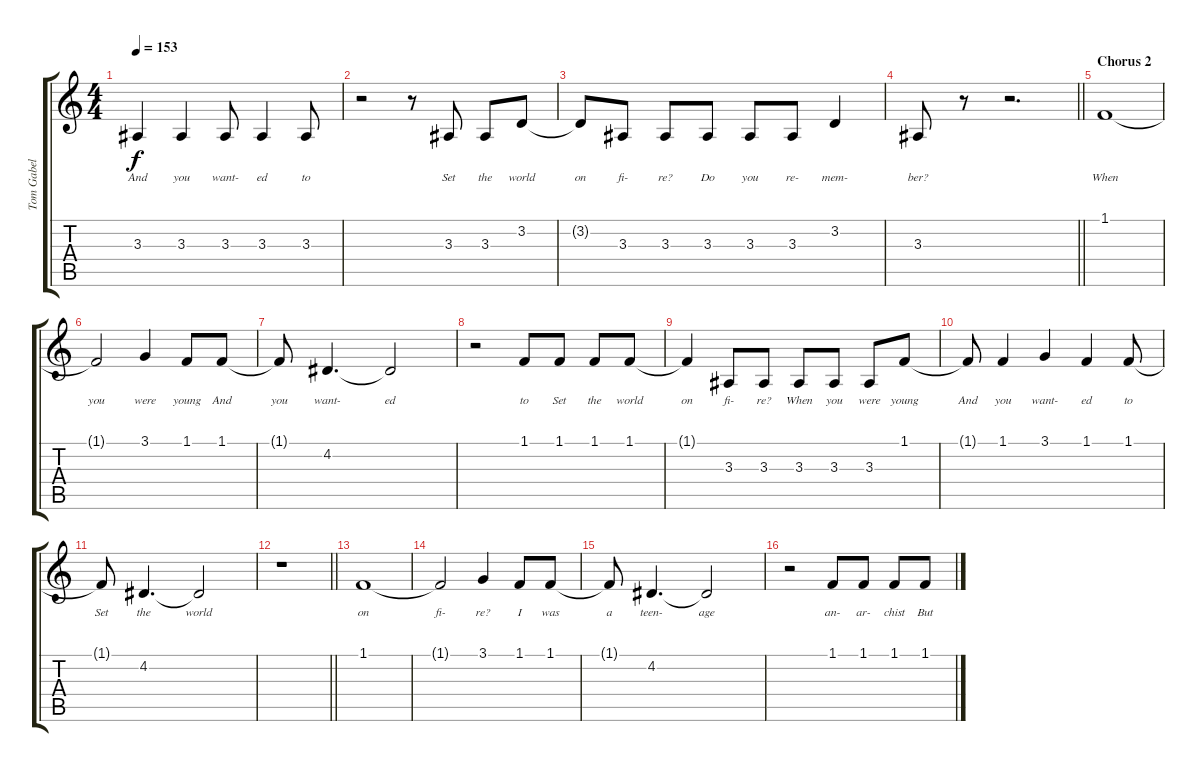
\track ("Tom Gabel (Vocals)" "Tom Gabel ") {instrument oboe}
\staff {score tabs}
\tuning (E4 B3 G3 D3 A2 E2) {hide}
\ts (4 4)
\tempo 153
\clef g2
\ks c
3.3.4{lyrics (0 "And") lyrics (1 "") lyrics (2 "") lyrics (3 "") lyrics (4 "") dy f} 3.3.4{lyrics (0 "you") lyrics (1 "") lyrics (2 "") lyrics (3 "") lyrics (4 "")} 3.3.8{lyrics (0 "want-") lyrics (1 "") lyrics (2 "") lyrics (3 "") lyrics (4 "")} 3.3.4{lyrics (0 "ed") lyrics (1 "") lyrics (2 "") lyrics (3 "") lyrics (4 "")} 3.3.8{lyrics (0 "to") lyrics (1 "") lyrics (2 "") lyrics (3 "") lyrics (4 "")} |
r.2 r.8 3.3.8{lyrics (0 "Set") lyrics (1 "") lyrics (2 "") lyrics (3 "") lyrics (4 "")} 3.3.8{lyrics (0 "the") lyrics (1 "") lyrics (2 "") lyrics (3 "") lyrics (4 "")} 3.2.8{lyrics (0 "world") lyrics (1 "") lyrics (2 "") lyrics (3 "") lyrics (4 "")} |
3.2{t}.8{lyrics (0 "on") lyrics (1 "") lyrics (2 "") lyrics (3 "") lyrics (4 "")} 3.3.8{lyrics (0 "fi-") lyrics (1 "") lyrics (2 "") lyrics (3 "") lyrics (4 "")} 3.3.8{lyrics (0 "re?") lyrics (1 "") lyrics (2 "") lyrics (3 "") lyrics (4 "")} 3.3.8{lyrics (0 "Do") lyrics (1 "") lyrics (2 "") lyrics (3 "") lyrics (4 "")} 3.3.8{lyrics (0 "you") lyrics (1 "") lyrics (2 "") lyrics (3 "") lyrics (4 "")} 3.3.8{lyrics (0 "re-") lyrics (1 "") lyrics (2 "") lyrics (3 "") lyrics (4 "")} 3.2.4{lyrics (0 "mem-") lyrics (1 "") lyrics (2 "") lyrics (3 "") lyrics (4 "")} |
\barLineRight lightlight
3.3.8{lyrics (0 "ber?") lyrics (1 "") lyrics (2 "") lyrics (3 "") lyrics (4 "")} r.8 r.2{d} |
\section ("" "Chorus 2")
1.1.1{lyrics (0 "When") lyrics (1 "") lyrics (2 "") lyrics (3 "") lyrics (4 "")} |
1.1{t}.2{lyrics (0 "you") lyrics (1 "") lyrics (2 "") lyrics (3 "") lyrics (4 "")} 3.1.4{lyrics (0 "were") lyrics (1 "") lyrics (2 "") lyrics (3 "") lyrics (4 "")} 1.1.8{lyrics (0 "young") lyrics (1 "") lyrics (2 "") lyrics (3 "") lyrics (4 "")} 1.1.8{lyrics (0 "And") lyrics (1 "") lyrics (2 "") lyrics (3 "") lyrics (4 "")} |
1.1{t}.8{lyrics (0 "you") lyrics (1 "") lyrics (2 "") lyrics (3 "") lyrics (4 "")} 4.2.4{d lyrics (0 "want-") lyrics (1 "") lyrics (2 "") lyrics (3 "") lyrics (4 "")} 4.2{t}.2{lyrics (0 "ed") lyrics (1 "") lyrics (2 "") lyrics (3 "") lyrics (4 "")} |
r.2 1.1.8{lyrics (0 "to") lyrics (1 "") lyrics (2 "") lyrics (3 "") lyrics (4 "")} 1.1.8{lyrics (0 "Set") lyrics (1 "") lyrics (2 "") lyrics (3 "") lyrics (4 "")} 1.1.8{lyrics (0 "the") lyrics (1 "") lyrics (2 "") lyrics (3 "") lyrics (4 "")} 1.1.8{lyrics (0 "world") lyrics (1 "") lyrics (2 "") lyrics (3 "") lyrics (4 "")} |
1.1{t}.4{lyrics (0 "on") lyrics (1 "") lyrics (2 "") lyrics (3 "") lyrics (4 "")} 3.3.8{lyrics (0 "fi-") lyrics (1 "") lyrics (2 "") lyrics (3 "") lyrics (4 "")} 3.3.8{lyrics (0 "re?") lyrics (1 "") lyrics (2 "") lyrics (3 "") lyrics (4 "")} 3.3.8{lyrics (0 "When") lyrics (1 "") lyrics (2 "") lyrics (3 "") lyrics (4 "")} 3.3.8{lyrics (0 "you") lyrics (1 "") lyrics (2 "") lyrics (3 "") lyrics (4 "")} 3.3.8{lyrics (0 "were") lyrics (1 "") lyrics (2 "") lyrics (3 "") lyrics (4 "")} 1.1.8{lyrics (0 "young") lyrics (1 "") lyrics (2 "") lyrics (3 "") lyrics (4 "")} |
1.1{t}.8{lyrics (0 "And") lyrics (1 "") lyrics (2 "") lyrics (3 "") lyrics (4 "")} 1.1.4{lyrics (0 "you") lyrics (1 "") lyrics (2 "") lyrics (3 "") lyrics (4 "")} 3.1.4{lyrics (0 "want-") lyrics (1 "") lyrics (2 "") lyrics (3 "") lyrics (4 "")} 1.1.4{lyrics (0 "ed") lyrics (1 "") lyrics (2 "") lyrics (3 "") lyrics (4 "")} 1.1.8{lyrics (0 "to") lyrics (1 "") lyrics (2 "") lyrics (3 "") lyrics (4 "")} |
1.1{t}.8{lyrics (0 "Set") lyrics (1 "") lyrics (2 "") lyrics (3 "") lyrics (4 "")} 4.2.4{d lyrics (0 "the") lyrics (1 "") lyrics (2 "") lyrics (3 "") lyrics (4 "")} 4.2{t}.2{lyrics (0 "world") lyrics (1 "") lyrics (2 "") lyrics (3 "") lyrics (4 "")} |
\barLineRight lightlight
r.1 |
1.1.1{lyrics (0 "on") lyrics (1 "") lyrics (2 "") lyrics (3 "") lyrics (4 "")} |
1.1{t}.2{lyrics (0 "fi-") lyrics (1 "") lyrics (2 "") lyrics (3 "") lyrics (4 "")} 3.1.4{lyrics (0 "re?") lyrics (1 "") lyrics (2 "") lyrics (3 "") lyrics (4 "")} 1.1.8{lyrics (0 "I") lyrics (1 "") lyrics (2 "") lyrics (3 "") lyrics (4 "")} 1.1.8{lyrics (0 "was") lyrics (1 "") lyrics (2 "") lyrics (3 "") lyrics (4 "")} |
1.1{t}.8{lyrics (0 "a") lyrics (1 "") lyrics (2 "") lyrics (3 "") lyrics (4 "")} 4.2.4{d lyrics (0 "teen-") lyrics (1 "") lyrics (2 "") lyrics (3 "") lyrics (4 "")} 4.2{t}.2{lyrics (0 "age") lyrics (1 "") lyrics (2 "") lyrics (3 "") lyrics (4 "")} |
r.2 1.1.8{lyrics (0 "an-") lyrics (1 "") lyrics (2 "") lyrics (3 "") lyrics (4 "")} 1.1.8{lyrics (0 "ar-") lyrics (1 "") lyrics (2 "") lyrics (3 "") lyrics (4 "")} 1.1.8{lyrics (0 "chist") lyrics (1 "") lyrics (2 "") lyrics (3 "") lyrics (4 "")} 1.1.8{lyrics (0 "But") lyrics (1 "") lyrics (2 "") lyrics (3 "") lyrics (4 "")}
